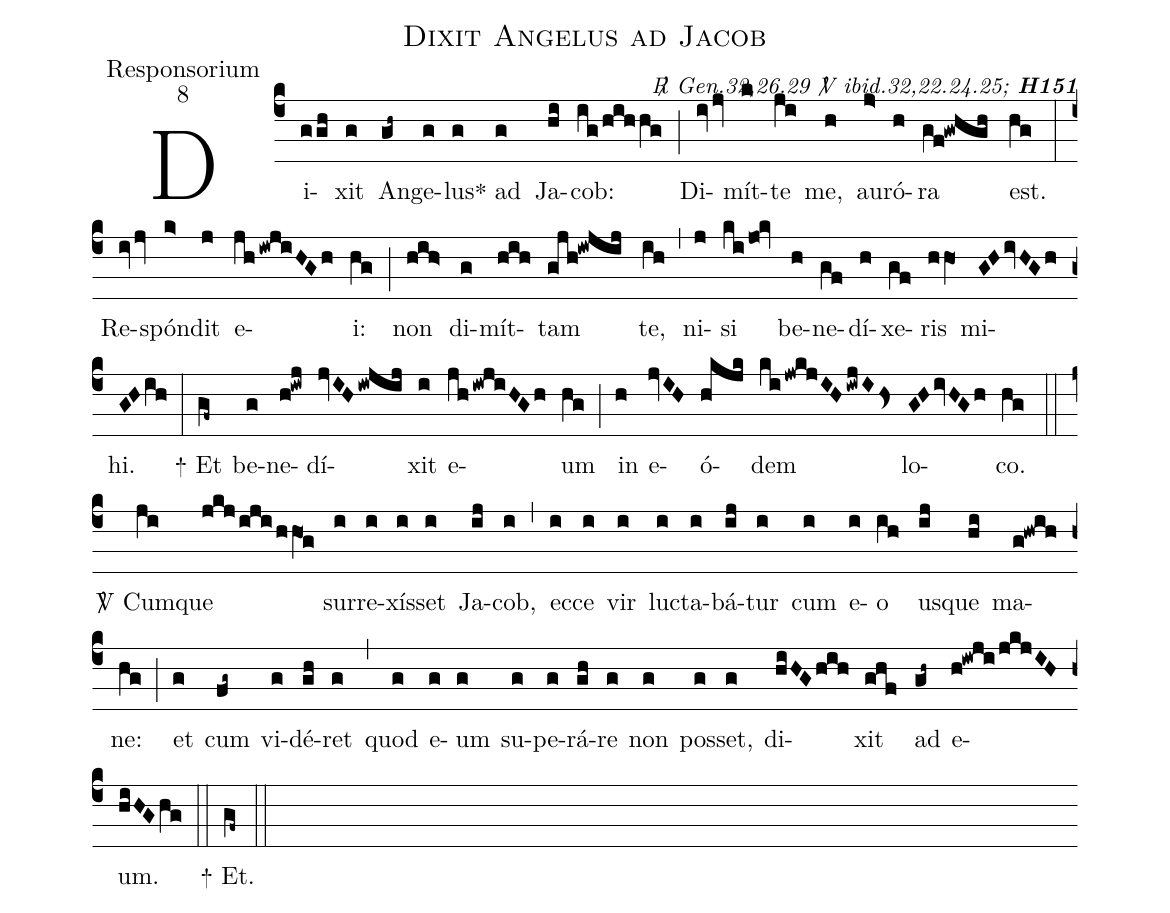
name:Dixit Angelus ad Jacob;
office-part:Responsorium;
mode:8;
commentary:{\itshape\mdseries \Rbar\ Gen.32,26.29 \Vbar\ ibid.32,22.24.25;\/} {\bfseries H151};
%%
(c4) Di(ggh)xit(g) An(gh~)ge(g)lus(g)* ad(g) Ja(hi)cob:(ig/hihhg) (;)
Di(ivjv)mít(k)te(ji) me,(h) au(j>)ró(h)ra(gf!gwhgh) est.(hg) (:)
Re(ivjv)spón(k>)dit(j) e(jhiwjiHGh)i:(hg) (;)
non(hih>) di(g)mít(hih)tam(gjh!iwjij) te,(ih) (,)
ni(j)si(kijo0!kv) be(h)ne(gf)dí(h)xe(gf)ris(hhO1) mi(GHivHGh)hi.(GHih) (:)
<sp>+</sp> Et(gf~) be(g)ne(h!iwj)dí(jvIHiwjij)xit(i) e(jhiwjiHGh)um(hg) (;)
in(h) e(jvIH)ó(hkjk)dem(kijwkjIHiwjIHs<) lo(GHivHGh)co.(hg) (::)
<sp>V/</sp> Cum(ji)que(jkjiji/hhO1g) sur(i)re(i)xís(i)set(i) Ja(ij)cob,(i) (,)
ec(i)ce(i) vir(i) luc(i)ta(i)bá(ij)tur(i) cum(i) e(i)o(ih) us(ij)que(hi) ma(g!hwih)ne:(hg) (;)
et(g) cum(fg~) vi(g)dé(gh)ret(g) (,)
quod(g) e(g)um(g) su(g)pe(g)rá(gh)re(g) non(g) pos(g)set,(g) di(hiHGhih)xit(ghf) ad(gh~) e(h!iwji/jkjIH)um.(hiHGhg) (::)
<sp>+</sp> Et.(gf~)  (::)
